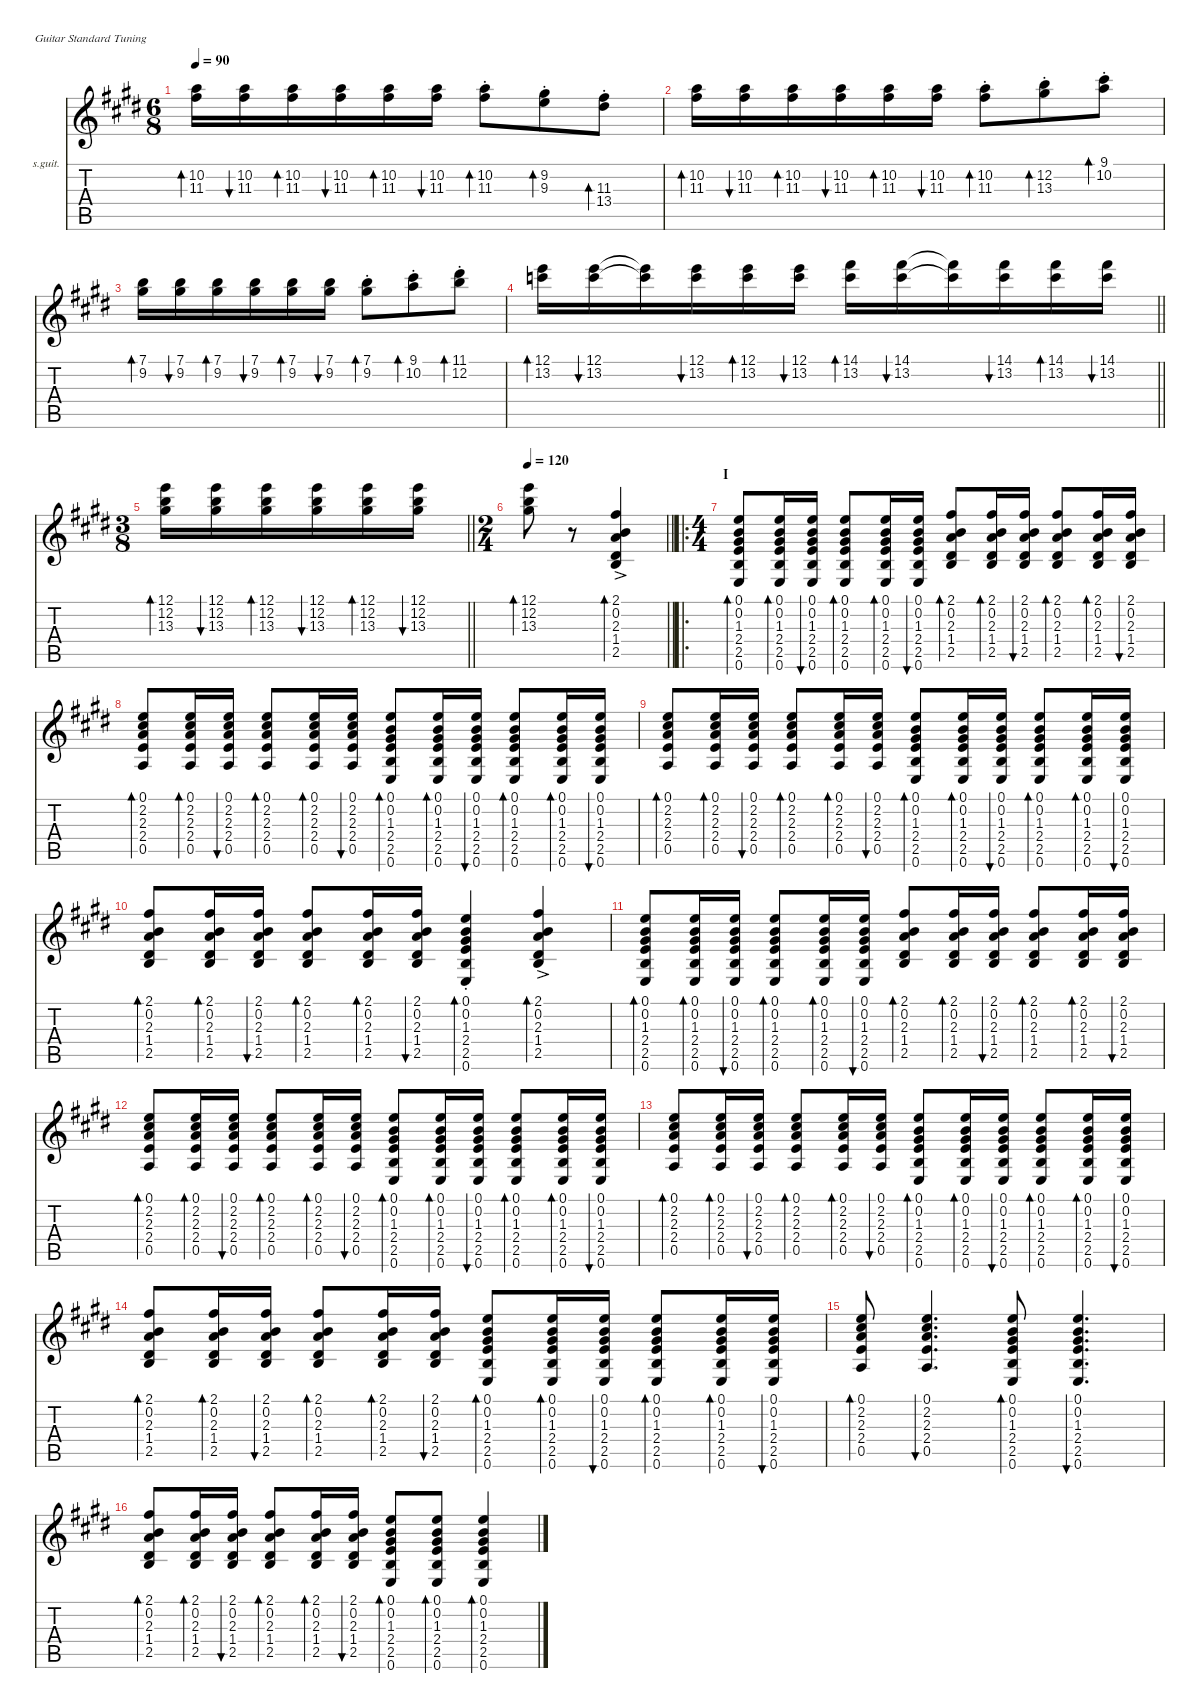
\hideDynamics
\bracketExtendMode nobrackets
\firstSystemTrackNameOrientation horizontal
\otherSystemsTrackNameOrientation horizontal
\track ("A.Guitar 1" "s.guit.") {instrument acousticguitarsteel}
\staff {score tabs}
\tuning (E4 B3 G3 D3 A2 E2)
\ts (6 8)
\tempo 90
\clef g2
\ks e
(10.2{acc forcenatural} 11.3{acc #}).16{bd 30 dy f} (10.2{acc forcenatural} 11.3{acc #}).16{bu 30} (10.2{acc forcenatural} 11.3{acc #}).16{bd 30} (10.2{acc forcenatural} 11.3{acc #}).16{bu 30} (10.2{acc forcenatural} 11.3{acc #}).16{bd 30} (10.2{acc forcenatural} 11.3{acc #}).16{bu 30} (10.2{st acc forcenatural} 11.3{st acc #}).8{bd 30} (9.2{st acc #} 9.3{st acc forcenatural}).8{bd 30} (11.3{st acc #} 13.4{st acc #}).8{bd 30} |
(10.2{acc forcenatural} 11.3{acc #}).16{bd 30} (10.2{acc forcenatural} 11.3{acc #}).16{bu 30} (10.2{acc forcenatural} 11.3{acc #}).16{bd 30} (10.2{acc forcenatural} 11.3{acc #}).16{bu 30} (10.2{acc forcenatural} 11.3{acc #}).16{bd 30} (10.2{acc forcenatural} 11.3{acc #}).16{bu 30} (10.2{st acc forcenatural} 11.3{st acc #}).8{bd 30} (12.2{st acc forcenatural} 13.3{st acc #}).8{bd 30} (9.1{st acc #} 10.2{st acc forcenatural}).8{bd 30} |
(7.1{acc forcenatural} 9.2{acc #}).16{bd 30} (7.1{acc forcenatural} 9.2{acc #}).16{bu 30} (7.1{acc forcenatural} 9.2{acc #}).16{bd 30} (7.1{acc forcenatural} 9.2{acc #}).16{bu 30} (7.1{acc forcenatural} 9.2{acc #}).16{bd 30} (7.1{acc forcenatural} 9.2{acc #}).16{bu 30} (7.1{st acc forcenatural} 9.2{st acc #}).8{bd 30} (9.1{st acc #} 10.2{st acc forcenatural}).8{bd 30} (11.1{st acc #} 12.2{st acc forcenatural}).8{bd 30} |
\barLineRight lightlight
(12.1{acc forcenatural} 13.2{acc forcenatural}).16{bd 30} (12.1{acc forcenatural} 13.2{acc forcenatural}).16{bu 30} (12.1{t acc forcenatural} 13.2{t acc forcenatural}).16 (12.1{acc forcenatural} 13.2{acc forcenatural}).16{bu 30} (12.1{acc forcenatural} 13.2{acc forcenatural}).16{bd 30} (12.1{acc forcenatural} 13.2{acc forcenatural}).16{bu 30} (14.1{acc #} 13.2{acc forcenatural}).16{bd 30} (14.1{acc #} 13.2{acc forcenatural}).16{bu 30} (14.1{t acc #} 13.2{t acc forcenatural}).16 (14.1{acc #} 13.2{acc forcenatural}).16{bu 30} (14.1{acc #} 13.2{acc forcenatural}).16{bd 30} (14.1{acc #} 13.2{acc forcenatural}).16{bu 30} |
\ts (3 8)
\beaming (8 3)
\barLineRight lightlight
(12.1{acc forcenatural} 12.2{acc forcenatural} 13.3{acc #}).16{bd 30} (12.1{acc forcenatural} 12.2{acc forcenatural} 13.3{acc #}).16{bu 30} (12.1{acc forcenatural} 12.2{acc forcenatural} 13.3{acc #}).16{bd 30} (12.1{acc forcenatural} 12.2{acc forcenatural} 13.3{acc #}).16{bu 30} (12.1{acc forcenatural} 12.2{acc forcenatural} 13.3{acc #}).16{bd 30} (12.1{acc forcenatural} 12.2{acc forcenatural} 13.3{acc #}).16{bu 30} |
\ts (2 4)
\beaming (8 2 2)
\tempo 120
\barLineRight lightlight
(12.1{acc forcenatural} 12.2{acc forcenatural} 13.3{acc #}).8{bd 30} r.8 (2.1{ac acc #} 0.2{ac acc forcenatural} 2.3{ac acc forcenatural} 1.4{ac acc #} 2.5{ac acc forcenatural}).4{bd 30} |
\ro
\ts (4 4)
\beaming (8 2 2 2 2)
\section ("" "I")
(0.1{acc forcenatural} 0.2{acc forcenatural} 1.3{acc #} 2.4{acc forcenatural} 2.5{acc forcenatural} 0.6{acc forcenatural}).8{bd 30} (0.1{acc forcenatural} 0.2{acc forcenatural} 1.3{acc #} 2.4{acc forcenatural} 2.5{acc forcenatural} 0.6{acc forcenatural}).16{bd 30} (0.1{acc forcenatural} 0.2{acc forcenatural} 1.3{acc #} 2.4{acc forcenatural} 2.5{acc forcenatural} 0.6{acc forcenatural}).16{bu 30} (0.1{acc forcenatural} 0.2{acc forcenatural} 1.3{acc #} 2.4{acc forcenatural} 2.5{acc forcenatural} 0.6{acc forcenatural}).8{bd 30} (0.1{acc forcenatural} 0.2{acc forcenatural} 1.3{acc #} 2.4{acc forcenatural} 2.5{acc forcenatural} 0.6{acc forcenatural}).16{bd 30} (0.1{acc forcenatural} 0.2{acc forcenatural} 1.3{acc #} 2.4{acc forcenatural} 2.5{acc forcenatural} 0.6{acc forcenatural}).16{bu 30} (2.1{acc #} 0.2{acc forcenatural} 2.3{acc forcenatural} 1.4{acc #} 2.5{acc forcenatural}).8{bd 30} (2.1{acc #} 0.2{acc forcenatural} 2.3{acc forcenatural} 1.4{acc #} 2.5{acc forcenatural}).16{bd 30} (2.1{acc #} 0.2{acc forcenatural} 2.3{acc forcenatural} 1.4{acc #} 2.5{acc forcenatural}).16{bu 30} (2.1{acc #} 0.2{acc forcenatural} 2.3{acc forcenatural} 1.4{acc #} 2.5{acc forcenatural}).8{bd 30} (2.1{acc #} 0.2{acc forcenatural} 2.3{acc forcenatural} 1.4{acc #} 2.5{acc forcenatural}).16{bd 30} (2.1{acc #} 0.2{acc forcenatural} 2.3{acc forcenatural} 1.4{acc #} 2.5{acc forcenatural}).16{bu 30} |
(0.1{acc forcenatural} 2.2{acc #} 2.3{acc forcenatural} 2.4{acc forcenatural} 0.5{acc forcenatural}).8{bd 30} (0.1{acc forcenatural} 2.2{acc #} 2.3{acc forcenatural} 2.4{acc forcenatural} 0.5{acc forcenatural}).16{bd 30} (0.1{acc forcenatural} 2.2{acc #} 2.3{acc forcenatural} 2.4{acc forcenatural} 0.5{acc forcenatural}).16{bu 30} (0.1{acc forcenatural} 2.2{acc #} 2.3{acc forcenatural} 2.4{acc forcenatural} 0.5{acc forcenatural}).8{bd 30} (0.1{acc forcenatural} 2.2{acc #} 2.3{acc forcenatural} 2.4{acc forcenatural} 0.5{acc forcenatural}).16{bd 30} (0.1{acc forcenatural} 2.2{acc #} 2.3{acc forcenatural} 2.4{acc forcenatural} 0.5{acc forcenatural}).16{bu 30} (0.1{acc forcenatural} 0.2{acc forcenatural} 1.3{acc #} 2.4{acc forcenatural} 2.5{acc forcenatural} 0.6{acc forcenatural}).8{bd 30} (0.1{acc forcenatural} 0.2{acc forcenatural} 1.3{acc #} 2.4{acc forcenatural} 2.5{acc forcenatural} 0.6{acc forcenatural}).16{bd 30} (0.1{acc forcenatural} 0.2{acc forcenatural} 1.3{acc #} 2.4{acc forcenatural} 2.5{acc forcenatural} 0.6{acc forcenatural}).16{bu 30} (0.1{acc forcenatural} 0.2{acc forcenatural} 1.3{acc #} 2.4{acc forcenatural} 2.5{acc forcenatural} 0.6{acc forcenatural}).8{bd 30} (0.1{acc forcenatural} 0.2{acc forcenatural} 1.3{acc #} 2.4{acc forcenatural} 2.5{acc forcenatural} 0.6{acc forcenatural}).16{bd 30} (0.1{acc forcenatural} 0.2{acc forcenatural} 1.3{acc #} 2.4{acc forcenatural} 2.5{acc forcenatural} 0.6{acc forcenatural}).16{bu 30} |
(0.1{acc forcenatural} 2.2{acc #} 2.3{acc forcenatural} 2.4{acc forcenatural} 0.5{acc forcenatural}).8{bd 30} (0.1{acc forcenatural} 2.2{acc #} 2.3{acc forcenatural} 2.4{acc forcenatural} 0.5{acc forcenatural}).16{bd 30} (0.1{acc forcenatural} 2.2{acc #} 2.3{acc forcenatural} 2.4{acc forcenatural} 0.5{acc forcenatural}).16{bu 30} (0.1{acc forcenatural} 2.2{acc #} 2.3{acc forcenatural} 2.4{acc forcenatural} 0.5{acc forcenatural}).8{bd 30} (0.1{acc forcenatural} 2.2{acc #} 2.3{acc forcenatural} 2.4{acc forcenatural} 0.5{acc forcenatural}).16{bd 30} (0.1{acc forcenatural} 2.2{acc #} 2.3{acc forcenatural} 2.4{acc forcenatural} 0.5{acc forcenatural}).16{bu 30} (0.1{acc forcenatural} 0.2{acc forcenatural} 1.3{acc #} 2.4{acc forcenatural} 2.5{acc forcenatural} 0.6{acc forcenatural}).8{bd 30} (0.1{acc forcenatural} 0.2{acc forcenatural} 1.3{acc #} 2.4{acc forcenatural} 2.5{acc forcenatural} 0.6{acc forcenatural}).16{bd 30} (0.1{acc forcenatural} 0.2{acc forcenatural} 1.3{acc #} 2.4{acc forcenatural} 2.5{acc forcenatural} 0.6{acc forcenatural}).16{bu 30} (0.1{acc forcenatural} 0.2{acc forcenatural} 1.3{acc #} 2.4{acc forcenatural} 2.5{acc forcenatural} 0.6{acc forcenatural}).8{bd 30} (0.1{acc forcenatural} 0.2{acc forcenatural} 1.3{acc #} 2.4{acc forcenatural} 2.5{acc forcenatural} 0.6{acc forcenatural}).16{bd 30} (0.1{acc forcenatural} 0.2{acc forcenatural} 1.3{acc #} 2.4{acc forcenatural} 2.5{acc forcenatural} 0.6{acc forcenatural}).16{bu 30} |
(2.1{acc #} 0.2{acc forcenatural} 2.3{acc forcenatural} 1.4{acc #} 2.5{acc forcenatural}).8{bd 30} (2.1{acc #} 0.2{acc forcenatural} 2.3{acc forcenatural} 1.4{acc #} 2.5{acc forcenatural}).16{bd 30} (2.1{acc #} 0.2{acc forcenatural} 2.3{acc forcenatural} 1.4{acc #} 2.5{acc forcenatural}).16{bu 30} (2.1{acc #} 0.2{acc forcenatural} 2.3{acc forcenatural} 1.4{acc #} 2.5{acc forcenatural}).8{bd 30} (2.1{acc #} 0.2{acc forcenatural} 2.3{acc forcenatural} 1.4{acc #} 2.5{acc forcenatural}).16{bd 30} (2.1{acc #} 0.2{acc forcenatural} 2.3{acc forcenatural} 1.4{acc #} 2.5{acc forcenatural}).16{bu 30} (0.1{st acc forcenatural} 0.2{st acc forcenatural} 1.3{st acc #} 2.4{st acc forcenatural} 2.5{st acc forcenatural} 0.6{st acc forcenatural}).4{bd 30} (2.1{ac acc #} 0.2{ac acc forcenatural} 2.3{ac acc forcenatural} 1.4{ac acc #} 2.5{ac acc forcenatural}).4{bd 30} |
(0.1{acc forcenatural} 0.2{acc forcenatural} 1.3{acc #} 2.4{acc forcenatural} 2.5{acc forcenatural} 0.6{acc forcenatural}).8{bd 30} (0.1{acc forcenatural} 0.2{acc forcenatural} 1.3{acc #} 2.4{acc forcenatural} 2.5{acc forcenatural} 0.6{acc forcenatural}).16{bd 30} (0.1{acc forcenatural} 0.2{acc forcenatural} 1.3{acc #} 2.4{acc forcenatural} 2.5{acc forcenatural} 0.6{acc forcenatural}).16{bu 30} (0.1{acc forcenatural} 0.2{acc forcenatural} 1.3{acc #} 2.4{acc forcenatural} 2.5{acc forcenatural} 0.6{acc forcenatural}).8{bd 30} (0.1{acc forcenatural} 0.2{acc forcenatural} 1.3{acc #} 2.4{acc forcenatural} 2.5{acc forcenatural} 0.6{acc forcenatural}).16{bd 30} (0.1{acc forcenatural} 0.2{acc forcenatural} 1.3{acc #} 2.4{acc forcenatural} 2.5{acc forcenatural} 0.6{acc forcenatural}).16{bu 30} (2.1{acc #} 0.2{acc forcenatural} 2.3{acc forcenatural} 1.4{acc #} 2.5{acc forcenatural}).8{bd 30} (2.1{acc #} 0.2{acc forcenatural} 2.3{acc forcenatural} 1.4{acc #} 2.5{acc forcenatural}).16{bd 30} (2.1{acc #} 0.2{acc forcenatural} 2.3{acc forcenatural} 1.4{acc #} 2.5{acc forcenatural}).16{bu 30} (2.1{acc #} 0.2{acc forcenatural} 2.3{acc forcenatural} 1.4{acc #} 2.5{acc forcenatural}).8{bd 30} (2.1{acc #} 0.2{acc forcenatural} 2.3{acc forcenatural} 1.4{acc #} 2.5{acc forcenatural}).16{bd 30} (2.1{acc #} 0.2{acc forcenatural} 2.3{acc forcenatural} 1.4{acc #} 2.5{acc forcenatural}).16{bu 30} |
(0.1{acc forcenatural} 2.2{acc #} 2.3{acc forcenatural} 2.4{acc forcenatural} 0.5{acc forcenatural}).8{bd 30} (0.1{acc forcenatural} 2.2{acc #} 2.3{acc forcenatural} 2.4{acc forcenatural} 0.5{acc forcenatural}).16{bd 30} (0.1{acc forcenatural} 2.2{acc #} 2.3{acc forcenatural} 2.4{acc forcenatural} 0.5{acc forcenatural}).16{bu 30} (0.1{acc forcenatural} 2.2{acc #} 2.3{acc forcenatural} 2.4{acc forcenatural} 0.5{acc forcenatural}).8{bd 30} (0.1{acc forcenatural} 2.2{acc #} 2.3{acc forcenatural} 2.4{acc forcenatural} 0.5{acc forcenatural}).16{bd 30} (0.1{acc forcenatural} 2.2{acc #} 2.3{acc forcenatural} 2.4{acc forcenatural} 0.5{acc forcenatural}).16{bu 30} (0.1{acc forcenatural} 0.2{acc forcenatural} 1.3{acc #} 2.4{acc forcenatural} 2.5{acc forcenatural} 0.6{acc forcenatural}).8{bd 30} (0.1{acc forcenatural} 0.2{acc forcenatural} 1.3{acc #} 2.4{acc forcenatural} 2.5{acc forcenatural} 0.6{acc forcenatural}).16{bd 30} (0.1{acc forcenatural} 0.2{acc forcenatural} 1.3{acc #} 2.4{acc forcenatural} 2.5{acc forcenatural} 0.6{acc forcenatural}).16{bu 30} (0.1{acc forcenatural} 0.2{acc forcenatural} 1.3{acc #} 2.4{acc forcenatural} 2.5{acc forcenatural} 0.6{acc forcenatural}).8{bd 30} (0.1{acc forcenatural} 0.2{acc forcenatural} 1.3{acc #} 2.4{acc forcenatural} 2.5{acc forcenatural} 0.6{acc forcenatural}).16{bd 30} (0.1{acc forcenatural} 0.2{acc forcenatural} 1.3{acc #} 2.4{acc forcenatural} 2.5{acc forcenatural} 0.6{acc forcenatural}).16{bu 30} |
(0.1{acc forcenatural} 2.2{acc #} 2.3{acc forcenatural} 2.4{acc forcenatural} 0.5{acc forcenatural}).8{bd 30} (0.1{acc forcenatural} 2.2{acc #} 2.3{acc forcenatural} 2.4{acc forcenatural} 0.5{acc forcenatural}).16{bd 30} (0.1{acc forcenatural} 2.2{acc #} 2.3{acc forcenatural} 2.4{acc forcenatural} 0.5{acc forcenatural}).16{bu 30} (0.1{acc forcenatural} 2.2{acc #} 2.3{acc forcenatural} 2.4{acc forcenatural} 0.5{acc forcenatural}).8{bd 30} (0.1{acc forcenatural} 2.2{acc #} 2.3{acc forcenatural} 2.4{acc forcenatural} 0.5{acc forcenatural}).16{bd 30} (0.1{acc forcenatural} 2.2{acc #} 2.3{acc forcenatural} 2.4{acc forcenatural} 0.5{acc forcenatural}).16{bu 30} (0.1{acc forcenatural} 0.2{acc forcenatural} 1.3{acc #} 2.4{acc forcenatural} 2.5{acc forcenatural} 0.6{acc forcenatural}).8{bd 30} (0.1{acc forcenatural} 0.2{acc forcenatural} 1.3{acc #} 2.4{acc forcenatural} 2.5{acc forcenatural} 0.6{acc forcenatural}).16{bd 30} (0.1{acc forcenatural} 0.2{acc forcenatural} 1.3{acc #} 2.4{acc forcenatural} 2.5{acc forcenatural} 0.6{acc forcenatural}).16{bu 30} (0.1{acc forcenatural} 0.2{acc forcenatural} 1.3{acc #} 2.4{acc forcenatural} 2.5{acc forcenatural} 0.6{acc forcenatural}).8{bd 30} (0.1{acc forcenatural} 0.2{acc forcenatural} 1.3{acc #} 2.4{acc forcenatural} 2.5{acc forcenatural} 0.6{acc forcenatural}).16{bd 30} (0.1{acc forcenatural} 0.2{acc forcenatural} 1.3{acc #} 2.4{acc forcenatural} 2.5{acc forcenatural} 0.6{acc forcenatural}).16{bu 30} |
(2.1{acc #} 0.2{acc forcenatural} 2.3{acc forcenatural} 1.4{acc #} 2.5{acc forcenatural}).8{bd 30} (2.1{acc #} 0.2{acc forcenatural} 2.3{acc forcenatural} 1.4{acc #} 2.5{acc forcenatural}).16{bd 30} (2.1{acc #} 0.2{acc forcenatural} 2.3{acc forcenatural} 1.4{acc #} 2.5{acc forcenatural}).16{bu 30} (2.1{acc #} 0.2{acc forcenatural} 2.3{acc forcenatural} 1.4{acc #} 2.5{acc forcenatural}).8{bd 30} (2.1{acc #} 0.2{acc forcenatural} 2.3{acc forcenatural} 1.4{acc #} 2.5{acc forcenatural}).16{bd 30} (2.1{acc #} 0.2{acc forcenatural} 2.3{acc forcenatural} 1.4{acc #} 2.5{acc forcenatural}).16{bu 30} (0.1{acc forcenatural} 0.2{acc forcenatural} 1.3{acc #} 2.4{acc forcenatural} 2.5{acc forcenatural} 0.6{acc forcenatural}).8{bd 30} (0.1{acc forcenatural} 0.2{acc forcenatural} 1.3{acc #} 2.4{acc forcenatural} 2.5{acc forcenatural} 0.6{acc forcenatural}).16{bd 30} (0.1{acc forcenatural} 0.2{acc forcenatural} 1.3{acc #} 2.4{acc forcenatural} 2.5{acc forcenatural} 0.6{acc forcenatural}).16{bu 30} (0.1{acc forcenatural} 0.2{acc forcenatural} 1.3{acc #} 2.4{acc forcenatural} 2.5{acc forcenatural} 0.6{acc forcenatural}).8{bd 30} (0.1{acc forcenatural} 0.2{acc forcenatural} 1.3{acc #} 2.4{acc forcenatural} 2.5{acc forcenatural} 0.6{acc forcenatural}).16{bd 30} (0.1{acc forcenatural} 0.2{acc forcenatural} 1.3{acc #} 2.4{acc forcenatural} 2.5{acc forcenatural} 0.6{acc forcenatural}).16{bu 30} |
(0.1{acc forcenatural} 2.2{acc #} 2.3{acc forcenatural} 2.4{acc forcenatural} 0.5{acc forcenatural}).8{bd 30} (0.1{acc forcenatural} 2.2{acc #} 2.3{acc forcenatural} 2.4{acc forcenatural} 0.5{acc forcenatural}).4{d bu 30} (0.1{acc forcenatural} 0.2{acc forcenatural} 1.3{acc #} 2.4{acc forcenatural} 2.5{acc forcenatural} 0.6{acc forcenatural}).8{bd 30} (0.1{acc forcenatural} 0.2{acc forcenatural} 1.3{acc #} 2.4{acc forcenatural} 2.5{acc forcenatural} 0.6{acc forcenatural}).4{d bu 30} |
(2.1{acc #} 0.2{acc forcenatural} 2.3{acc forcenatural} 1.4{acc #} 2.5{acc forcenatural}).8{bd 30} (2.1{acc #} 0.2{acc forcenatural} 2.3{acc forcenatural} 1.4{acc #} 2.5{acc forcenatural}).16{bd 30} (2.1{acc #} 0.2{acc forcenatural} 2.3{acc forcenatural} 1.4{acc #} 2.5{acc forcenatural}).16{bu 30} (2.1{acc #} 0.2{acc forcenatural} 2.3{acc forcenatural} 1.4{acc #} 2.5{acc forcenatural}).8{bd 30} (2.1{acc #} 0.2{acc forcenatural} 2.3{acc forcenatural} 1.4{acc #} 2.5{acc forcenatural}).16{bd 30} (2.1{acc #} 0.2{acc forcenatural} 2.3{acc forcenatural} 1.4{acc #} 2.5{acc forcenatural}).16{bu 30} (0.1{acc forcenatural} 0.2{acc forcenatural} 1.3{acc #} 2.4{acc forcenatural} 2.5{acc forcenatural} 0.6{acc forcenatural}).8{bd 30} (0.1{acc forcenatural} 0.2{acc forcenatural} 1.3{acc #} 2.4{acc forcenatural} 2.5{acc forcenatural} 0.6{acc forcenatural}).8{bd 30} (0.1{acc forcenatural} 0.2{acc forcenatural} 1.3{acc #} 2.4{acc forcenatural} 2.5{acc forcenatural} 0.6{acc forcenatural}).4{bd 30}
